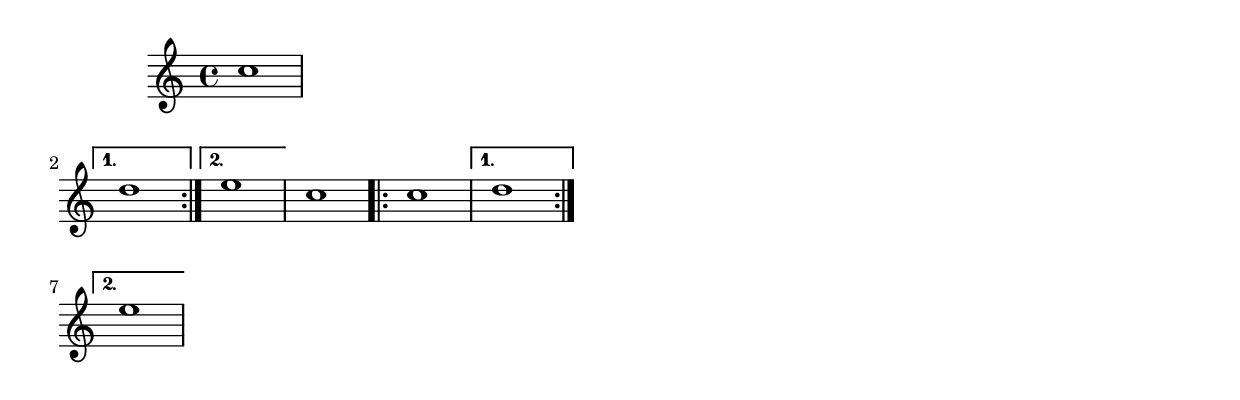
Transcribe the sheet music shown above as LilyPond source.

\version "2.11.51"

\header{
  texidoc="
Across linebreaks, the left edge of a first and second alternative
bracket should be equal.
"
}

\layout { ragged-right= ##t }

\context Staff\relative c''  {
  \repeat "volta" 2 { c1 \break } \alternative { d e }
  c1
  \repeat "volta" 2 { c1 } \alternative { { d \break}  e }

}


